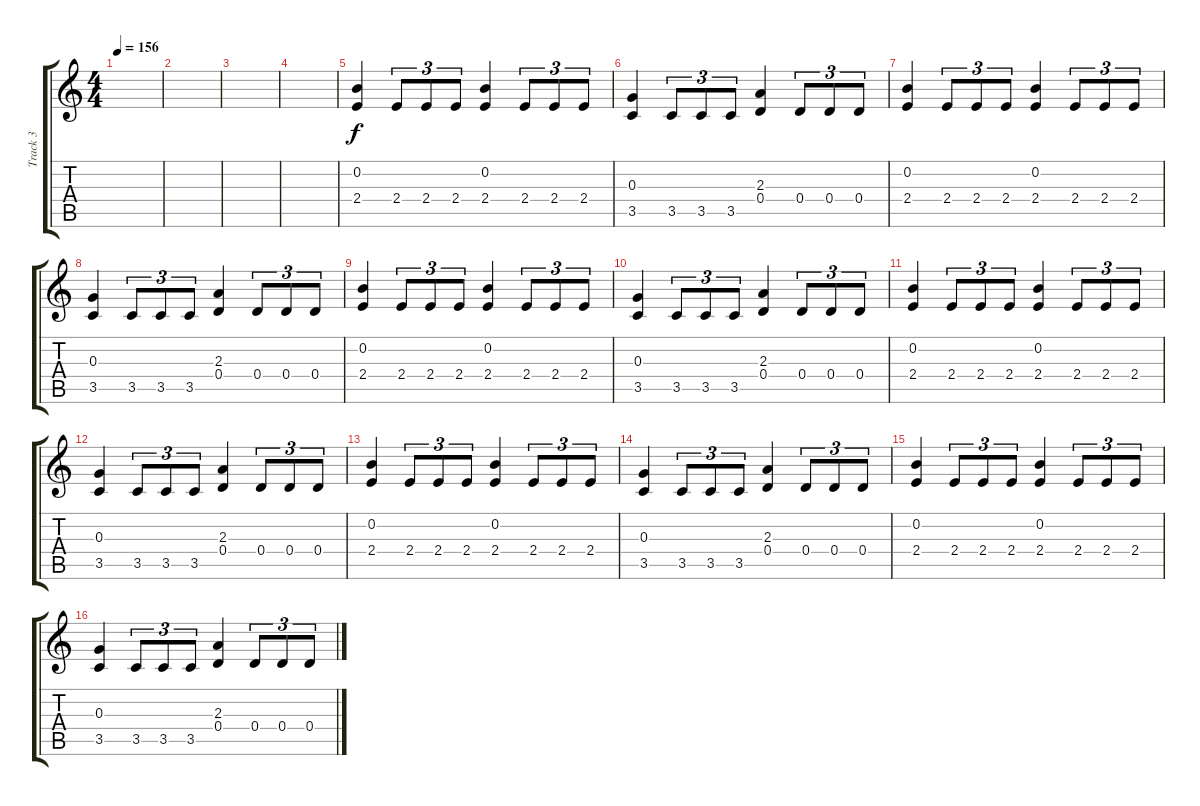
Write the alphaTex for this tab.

\track ("Track 3" "Track 3") {instrument distortionguitar}
\staff {score tabs}
\tuning (E4 B3 G3 D3 A2 D2) {hide}
\ts (4 4)
\tempo 156
\clef g2
\ks c
|
|
|
|
(0.2 2.4).4 2.4.8{tu (3 2)} 2.4.8{tu (3 2)} 2.4.8{tu (3 2)} (0.2 2.4).4 2.4.8{tu (3 2)} 2.4.8{tu (3 2)} 2.4.8{tu (3 2)} |
(0.3 3.5).4 3.5.8{tu (3 2)} 3.5.8{tu (3 2)} 3.5.8{tu (3 2)} (2.3 0.4).4 0.4.8{tu (3 2)} 0.4.8{tu (3 2)} 0.4.8{tu (3 2)} |
(0.2 2.4).4 2.4.8{tu (3 2)} 2.4.8{tu (3 2)} 2.4.8{tu (3 2)} (0.2 2.4).4 2.4.8{tu (3 2)} 2.4.8{tu (3 2)} 2.4.8{tu (3 2)} |
(0.3 3.5).4 3.5.8{tu (3 2)} 3.5.8{tu (3 2)} 3.5.8{tu (3 2)} (2.3 0.4).4 0.4.8{tu (3 2)} 0.4.8{tu (3 2)} 0.4.8{tu (3 2)} |
(0.2 2.4).4 2.4.8{tu (3 2)} 2.4.8{tu (3 2)} 2.4.8{tu (3 2)} (0.2 2.4).4 2.4.8{tu (3 2)} 2.4.8{tu (3 2)} 2.4.8{tu (3 2)} |
(0.3 3.5).4 3.5.8{tu (3 2)} 3.5.8{tu (3 2)} 3.5.8{tu (3 2)} (2.3 0.4).4 0.4.8{tu (3 2)} 0.4.8{tu (3 2)} 0.4.8{tu (3 2)} |
(0.2 2.4).4 2.4.8{tu (3 2)} 2.4.8{tu (3 2)} 2.4.8{tu (3 2)} (0.2 2.4).4 2.4.8{tu (3 2)} 2.4.8{tu (3 2)} 2.4.8{tu (3 2)} |
(0.3 3.5).4 3.5.8{tu (3 2)} 3.5.8{tu (3 2)} 3.5.8{tu (3 2)} (2.3 0.4).4 0.4.8{tu (3 2)} 0.4.8{tu (3 2)} 0.4.8{tu (3 2)} |
(0.2 2.4).4 2.4.8{tu (3 2)} 2.4.8{tu (3 2)} 2.4.8{tu (3 2)} (0.2 2.4).4 2.4.8{tu (3 2)} 2.4.8{tu (3 2)} 2.4.8{tu (3 2)} |
(0.3 3.5).4 3.5.8{tu (3 2)} 3.5.8{tu (3 2)} 3.5.8{tu (3 2)} (2.3 0.4).4 0.4.8{tu (3 2)} 0.4.8{tu (3 2)} 0.4.8{tu (3 2)} |
(0.2 2.4).4 2.4.8{tu (3 2)} 2.4.8{tu (3 2)} 2.4.8{tu (3 2)} (0.2 2.4).4 2.4.8{tu (3 2)} 2.4.8{tu (3 2)} 2.4.8{tu (3 2)} |
(0.3 3.5).4 3.5.8{tu (3 2)} 3.5.8{tu (3 2)} 3.5.8{tu (3 2)} (2.3 0.4).4 0.4.8{tu (3 2)} 0.4.8{tu (3 2)} 0.4.8{tu (3 2)}
